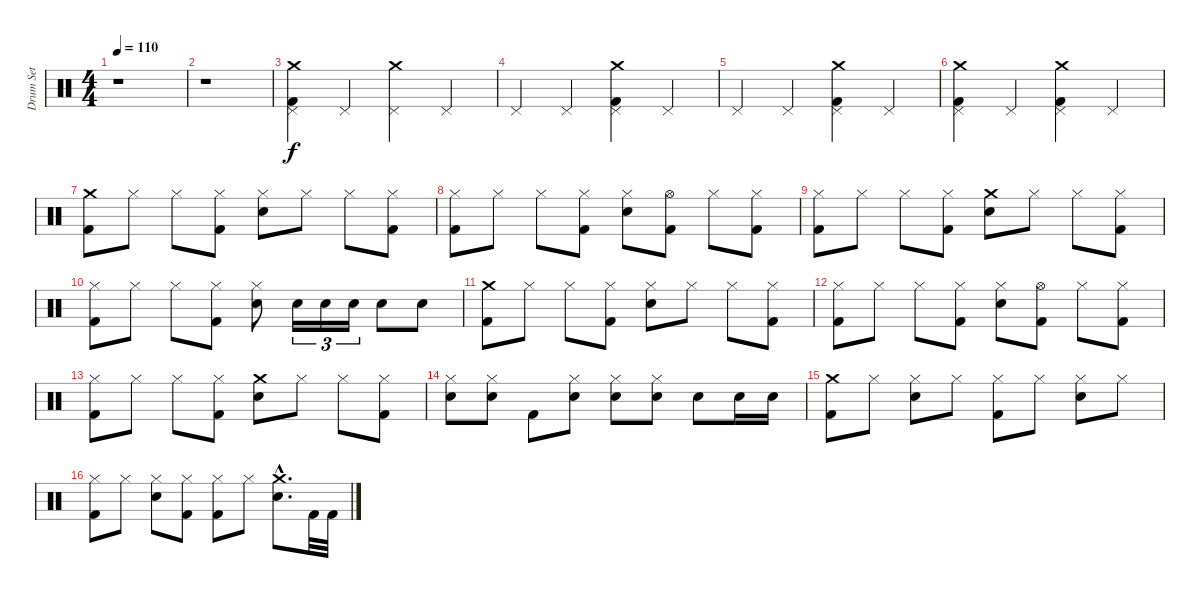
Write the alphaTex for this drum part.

\track ("Drum Set" "Drum Set") {instrument percussion}
\staff {score}
\articulation defaults
\ts (4 4)
\tempo 110
\clef neutral
\ks c
r.1{dy f} |
r.1 |
("Crash medium (hit)" "Pedal Hi-Hat (hit)" "Kick (hit) 2").4 "Pedal Hi-Hat (hit)".4 ("Crash medium (hit)" "Pedal Hi-Hat (hit)").4 "Pedal Hi-Hat (hit)".4 |
"Pedal Hi-Hat (hit)".4 "Pedal Hi-Hat (hit)".4 ("Crash medium (hit)" "Pedal Hi-Hat (hit)" "Kick (hit) 2").4 "Pedal Hi-Hat (hit)".4 |
"Pedal Hi-Hat (hit)".4 "Pedal Hi-Hat (hit)".4 ("Crash medium (hit)" "Pedal Hi-Hat (hit)" "Kick (hit) 2").4 "Pedal Hi-Hat (hit)".4 |
("Crash medium (hit)" "Pedal Hi-Hat (hit)" "Kick (hit) 2").4 "Pedal Hi-Hat (hit)".4 ("Crash medium (hit)" "Pedal Hi-Hat (hit)" "Kick (hit) 2").4 "Pedal Hi-Hat (hit)".4 |
("Crash medium (hit)" "Kick (hit) 2").8 "Hi-Hat (closed)".8 "Hi-Hat (closed)".8 ("Hi-Hat (closed)" "Kick (hit) 2").8 ("Hi-Hat (closed)" "Snare (hit) 2").8 "Hi-Hat (closed)".8 "Hi-Hat (closed)".8 ("Hi-Hat (closed)" "Kick (hit) 2").8 |
("Hi-Hat (closed)" "Kick (hit) 2").8 "Hi-Hat (closed)".8 "Hi-Hat (closed)".8 ("Hi-Hat (closed)" "Kick (hit) 2").8 ("Hi-Hat (closed)" "Snare (hit) 2").8 ("Hi-Hat (open)" "Kick (hit) 2").8 "Hi-Hat (closed)".8 ("Hi-Hat (closed)" "Kick (hit) 2").8 |
("Hi-Hat (closed)" "Kick (hit) 2").8 "Hi-Hat (closed)".8 "Hi-Hat (closed)".8 ("Hi-Hat (closed)" "Kick (hit) 2").8 ("Crash medium (hit)" "Snare (hit) 2").8 "Hi-Hat (closed)".8 "Hi-Hat (closed)".8 ("Hi-Hat (closed)" "Kick (hit) 2").8 |
("Hi-Hat (closed)" "Kick (hit) 2").8 "Hi-Hat (closed)".8 "Hi-Hat (closed)".8 ("Hi-Hat (closed)" "Kick (hit) 2").8 ("Hi-Hat (closed)" "Snare (hit) 2").8 "Snare (hit) 2".16{tu (3 2)} "Snare (hit) 2".16{tu (3 2)} "Snare (hit) 2".16{tu (3 2)} "Snare (hit) 2".8 "Snare (hit) 2".8 |
("Crash medium (hit)" "Kick (hit) 2").8 "Hi-Hat (closed)".8 "Hi-Hat (closed)".8 ("Hi-Hat (closed)" "Kick (hit) 2").8 ("Hi-Hat (closed)" "Snare (hit) 2").8 "Hi-Hat (closed)".8 "Hi-Hat (closed)".8 ("Hi-Hat (closed)" "Kick (hit) 2").8 |
("Hi-Hat (closed)" "Kick (hit) 2").8 "Hi-Hat (closed)".8 "Hi-Hat (closed)".8 ("Hi-Hat (closed)" "Kick (hit) 2").8 ("Hi-Hat (closed)" "Snare (hit) 2").8 ("Hi-Hat (open)" "Kick (hit) 2").8 "Hi-Hat (closed)".8 ("Hi-Hat (closed)" "Kick (hit) 2").8 |
("Hi-Hat (closed)" "Kick (hit) 2").8 "Hi-Hat (closed)".8 "Hi-Hat (closed)".8 ("Hi-Hat (closed)" "Kick (hit) 2").8 ("Crash medium (hit)" "Snare (hit) 2").8 "Hi-Hat (closed)".8 "Hi-Hat (closed)".8 ("Hi-Hat (closed)" "Kick (hit) 2").8 |
("Hi-Hat (closed)" "Snare (hit) 2").8 ("Hi-Hat (closed)" "Snare (hit) 2").8 "Kick (hit) 2".8 ("Hi-Hat (closed)" "Snare (hit) 2").8 ("Hi-Hat (closed)" "Snare (hit) 2").8 ("Hi-Hat (closed)" "Snare (hit) 2").8 "Snare (hit) 2".8 "Snare (hit) 2".16 "Snare (hit) 2".16 |
("Crash medium (hit)" "Kick (hit) 2").8 "Hi-Hat (closed)".8 ("Hi-Hat (closed)" "Snare (hit) 2").8 "Hi-Hat (closed)".8 ("Hi-Hat (closed)" "Kick (hit) 2").8 "Hi-Hat (closed)".8 ("Hi-Hat (closed)" "Snare (hit) 2").8 "Hi-Hat (closed)".8 |
("Hi-Hat (closed)" "Kick (hit) 2").8 "Hi-Hat (closed)".8 ("Hi-Hat (closed)" "Snare (hit) 2").8 ("Hi-Hat (closed)" "Kick (hit) 2").8 ("Hi-Hat (closed)" "Kick (hit) 2").8 "Hi-Hat (closed)".8 ("Crash medium (hit)"{hac} "Snare (hit) 2"{hac}).8{d} "Kick (hit) 2".32 "Kick (hit) 2".32
